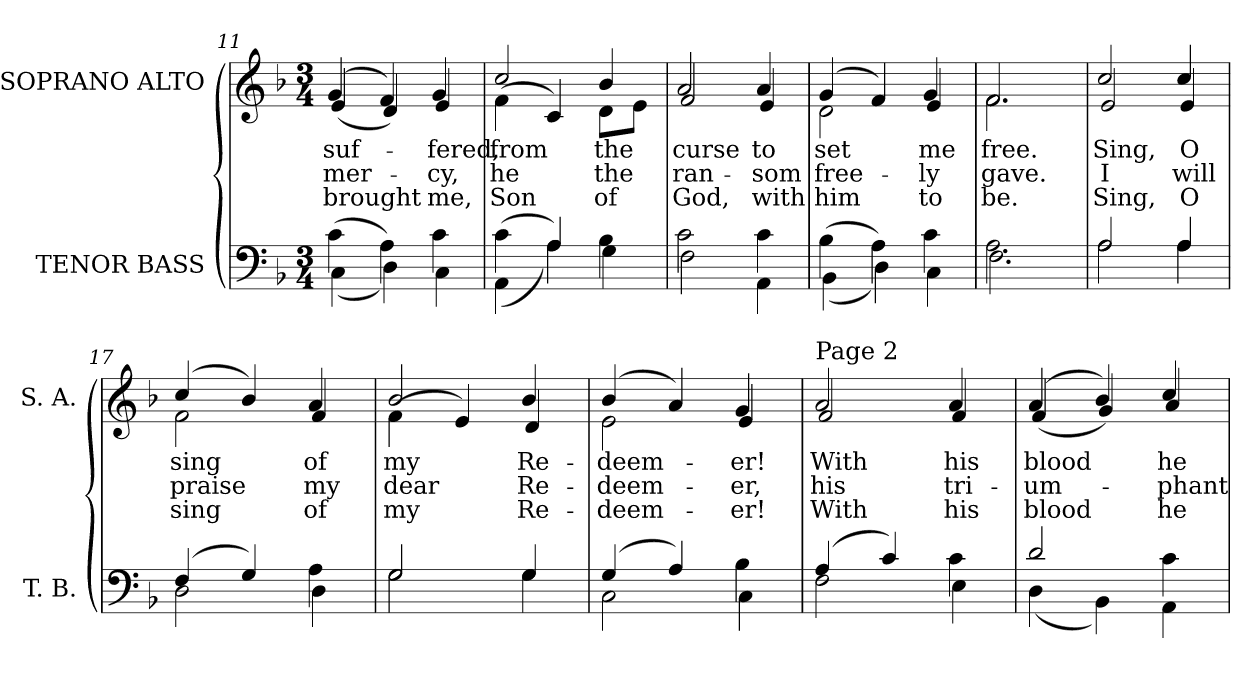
**kern	**kern	**text	**text	**text
*part2	*part1	*part1	*part1	*part1
*staff2	*staff1	*staff1	*staff1	*staff1
*I"TENOR BASS	*I"SOPRANO ALTO	*	*	*
*I'T. B.	*I'S. A.	*	*	*
*clefF4	*clefG2	*	*	*
*k[b-]	*k[b-]	*	*	*
*F:	*F:	*	*	*
*M3/4	*M3/4	*	*	*
=11	=11	=11	=11	=11
*^	*	*	*	*
!	!	!	!LO:LY:b:color=#000000	!LO:LY:b:color=#000000	!LO:LY:b:color=#000000
*	*	*^	*	*	*
(4ci\	(4Ci\	(4gi/	(4ei/	suf-	mer-	brought
4Ai\)	4Di\)	4fi/)	4di/)	.	.	.
!	!	!	!	!LO:LY:b:color=#000000	!LO:LY:b:color=#000000	!LO:LY:b:color=#000000
4ci\	4Ci\	4gi/	4ei/	-fered,	-cy,	me,
=12	=12	=12	=12	=12	=12	=12
!	!	!	!	!LO:LY:b:color=#000000	!LO:LY:b:color=#000000	!LO:LY:b:color=#000000
(4ci\	(4AAi\	2cci/	(4fi\	from	he	Son
4Ai/)	4Ai\)	.	4ci/)	.	.	.
!	!	!	!	!LO:LY:b:color=#000000	!LO:LY:b:color=#000000	!LO:LY:b:color=#000000
4B-i\	4Gi\	4b-i/	8di\L	the	the	of
.	.	.	8ei\J	.	.	.
!!LO:LB:g=z	!!
=13	=13	=13	=13	=13	=13	=13
!	!	!	!	!LO:LY:b:color=#000000	!LO:LY:b:color=#000000	!LO:LY:b:color=#000000
2ci\	2Fi\	2ai/	2fi/	curse	ran-	God,
!	!	!	!	!LO:LY:b:color=#000000	!LO:LY:b:color=#000000	!LO:LY:b:color=#000000
4ci\	4AAi\	4ai/	4ei/	to	-som	with
=14	=14	=14	=14	=14	=14	=14
!	!	!	!	!LO:LY:b:color=#000000	!LO:LY:b:color=#000000	!LO:LY:b:color=#000000
(4B-i\	(4BB-i\	(4gi/	2di\	set	free-	him
4Ai\)	4Di\)	4fi/)	.	.	.	.
!	!	!	!	!LO:LY:b:color=#000000	!LO:LY:b:color=#000000	!LO:LY:b:color=#000000
4ci\	4Ci\	4gi/	4ei/	me	-ly	to
=15	=15	=15	=15	=15	=15	=15
!	!	!	!	!LO:LY:b:color=#000000	!LO:LY:b:color=#000000	!LO:LY:b:color=#000000
2.Ai\	2.Fi\	2.fi/	2.fi\	free.	gave.	be.
=16	=16	=16	=16	=16	=16	=16
!	!	!	!	!LO:LY:b:color=#000000	!LO:LY:b:color=#000000	!LO:LY:b:color=#000000
2Ai/	2Ai\	2cci/	2ei/	Sing,	I	Sing,
!	!	!	!	!LO:LY:b:color=#000000	!LO:LY:b:color=#000000	!LO:LY:b:color=#000000
4Ai/	4Ai\	4cci/	4ei/	O	will	O
=17	=17	=17	=17	=17	=17	=17
!	!	!	!	!LO:LY:b:color=#000000	!LO:LY:b:color=#000000	!LO:LY:b:color=#000000
(4Fi/	2Di\	(4cci/	2fi\	sing	praise	sing
4Gi/)	.	4b-i/)	.	.	.	.
!	!	!	!	!LO:LY:b:color=#000000	!LO:LY:b:color=#000000	!LO:LY:b:color=#000000
4Ai\	4Di\	4ai/	4fi/	of	my	of
=18	=18	=18	=18	=18	=18	=18
!	!	!	!	!LO:LY:b:color=#000000	!LO:LY:b:color=#000000	!LO:LY:b:color=#000000
2Gi/	2Gi\	2b-i/	(4fi\	my	dear	my
.	.	.	4ei/)	.	.	.
!	!	!	!	!LO:LY:b:color=#000000	!LO:LY:b:color=#000000	!LO:LY:b:color=#000000
4Gi/	4Gi\	4b-i/	4di/	Re-	Re-	Re-
=19	=19	=19	=19	=19	=19	=19
!	!	!	!	!LO:LY:b:color=#000000	!LO:LY:b:color=#000000	!LO:LY:b:color=#000000
(4Gi/	2Ci\	(4b-i/	2ei\	-deem-	-deem-	-deem-
4Ai/)	.	4ai/)	.	.	.	.
!	!	!	!	!LO:LY:b:color=#000000	!LO:LY:b:color=#000000	!LO:LY:b:color=#000000
4B-i\	4Ci\	4gi/	4ei/	-er!	-er,	-er!
!!LO:PB:g=z	!!
=20	=20	=20	=20	=20	=20	=20
!	!	!LO:TX:a:t=Page 2	!	!	!	!
!	!	!	!	!LO:LY:b:color=#000000	!LO:LY:b:color=#000000	!LO:LY:b:color=#000000
(4Ai/	2Fi\	2ai/	2fi/	With	his	With
4ci/)	.	.	.	.	.	.
!	!	!	!	!LO:LY:b:color=#000000	!LO:LY:b:color=#000000	!LO:LY:b:color=#000000
4ci\	4Ei\	4ai/	4fi/	his	tri-	his
=21	=21	=21	=21	=21	=21	=21
!	!	!	!	!LO:LY:b:color=#000000	!LO:LY:b:color=#000000	!LO:LY:b:color=#000000
2di/	(4Di\	(4ai/	(4fi/	blood	-um-	blood
.	4BB-i\)	4b-i/)	4gi/)	.	.	.
!	!	!	!	!LO:LY:b:color=#000000	!LO:LY:b:color=#000000	!LO:LY:b:color=#000000
4ci\	4AAi\	4cci/	4ai/	he	-phant	he
*v	*v	*	*	*	*	*
*	*v	*v	*	*	*
=	=	=	=	=
*-	*-	*-	*-	*-
